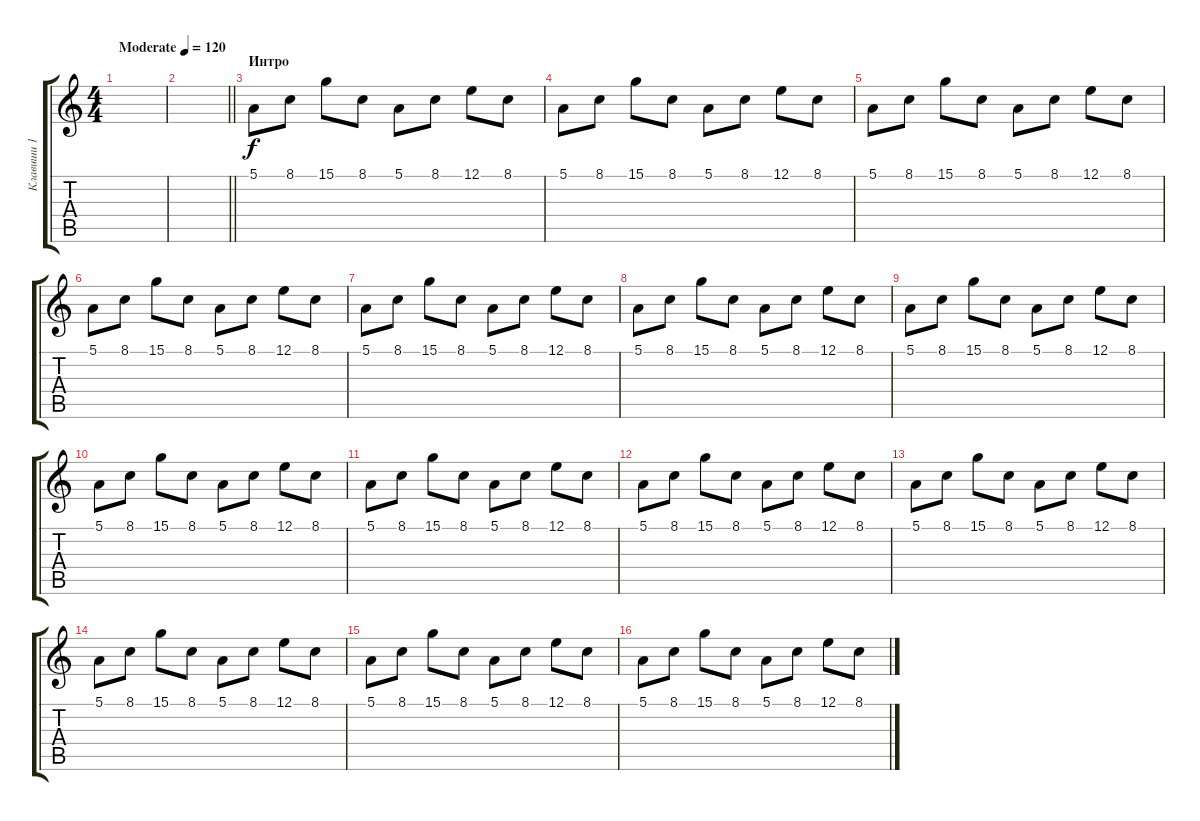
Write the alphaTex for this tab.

\track ("Клавиши 1" "Клавиши 1") {instrument fx4atmosphere}
\staff {score tabs}
\tuning (E4 B3 G3 D3 A2 E2) {hide}
\ts (4 4)
\tempo (120 "Moderate")
\clef g2
\ks c
|
\barLineRight lightlight
|
\section ("" "Интро")
5.1.8 8.1.8 15.1.8 8.1.8 5.1.8 8.1.8 12.1.8 8.1.8 |
5.1.8 8.1.8 15.1.8 8.1.8 5.1.8 8.1.8 12.1.8 8.1.8 |
5.1.8 8.1.8 15.1.8 8.1.8 5.1.8 8.1.8 12.1.8 8.1.8 |
5.1.8 8.1.8 15.1.8 8.1.8 5.1.8 8.1.8 12.1.8 8.1.8 |
5.1.8 8.1.8 15.1.8 8.1.8 5.1.8 8.1.8 12.1.8 8.1.8 |
5.1.8 8.1.8 15.1.8 8.1.8 5.1.8 8.1.8 12.1.8 8.1.8 |
5.1.8 8.1.8 15.1.8 8.1.8 5.1.8 8.1.8 12.1.8 8.1.8 |
5.1.8 8.1.8 15.1.8 8.1.8 5.1.8 8.1.8 12.1.8 8.1.8 |
5.1.8 8.1.8 15.1.8 8.1.8 5.1.8 8.1.8 12.1.8 8.1.8 |
5.1.8 8.1.8 15.1.8 8.1.8 5.1.8 8.1.8 12.1.8 8.1.8 |
5.1.8 8.1.8 15.1.8 8.1.8 5.1.8 8.1.8 12.1.8 8.1.8 |
5.1.8 8.1.8 15.1.8 8.1.8 5.1.8 8.1.8 12.1.8 8.1.8 |
5.1.8 8.1.8 15.1.8 8.1.8 5.1.8 8.1.8 12.1.8 8.1.8 |
5.1.8 8.1.8 15.1.8 8.1.8 5.1.8 8.1.8 12.1.8 8.1.8
